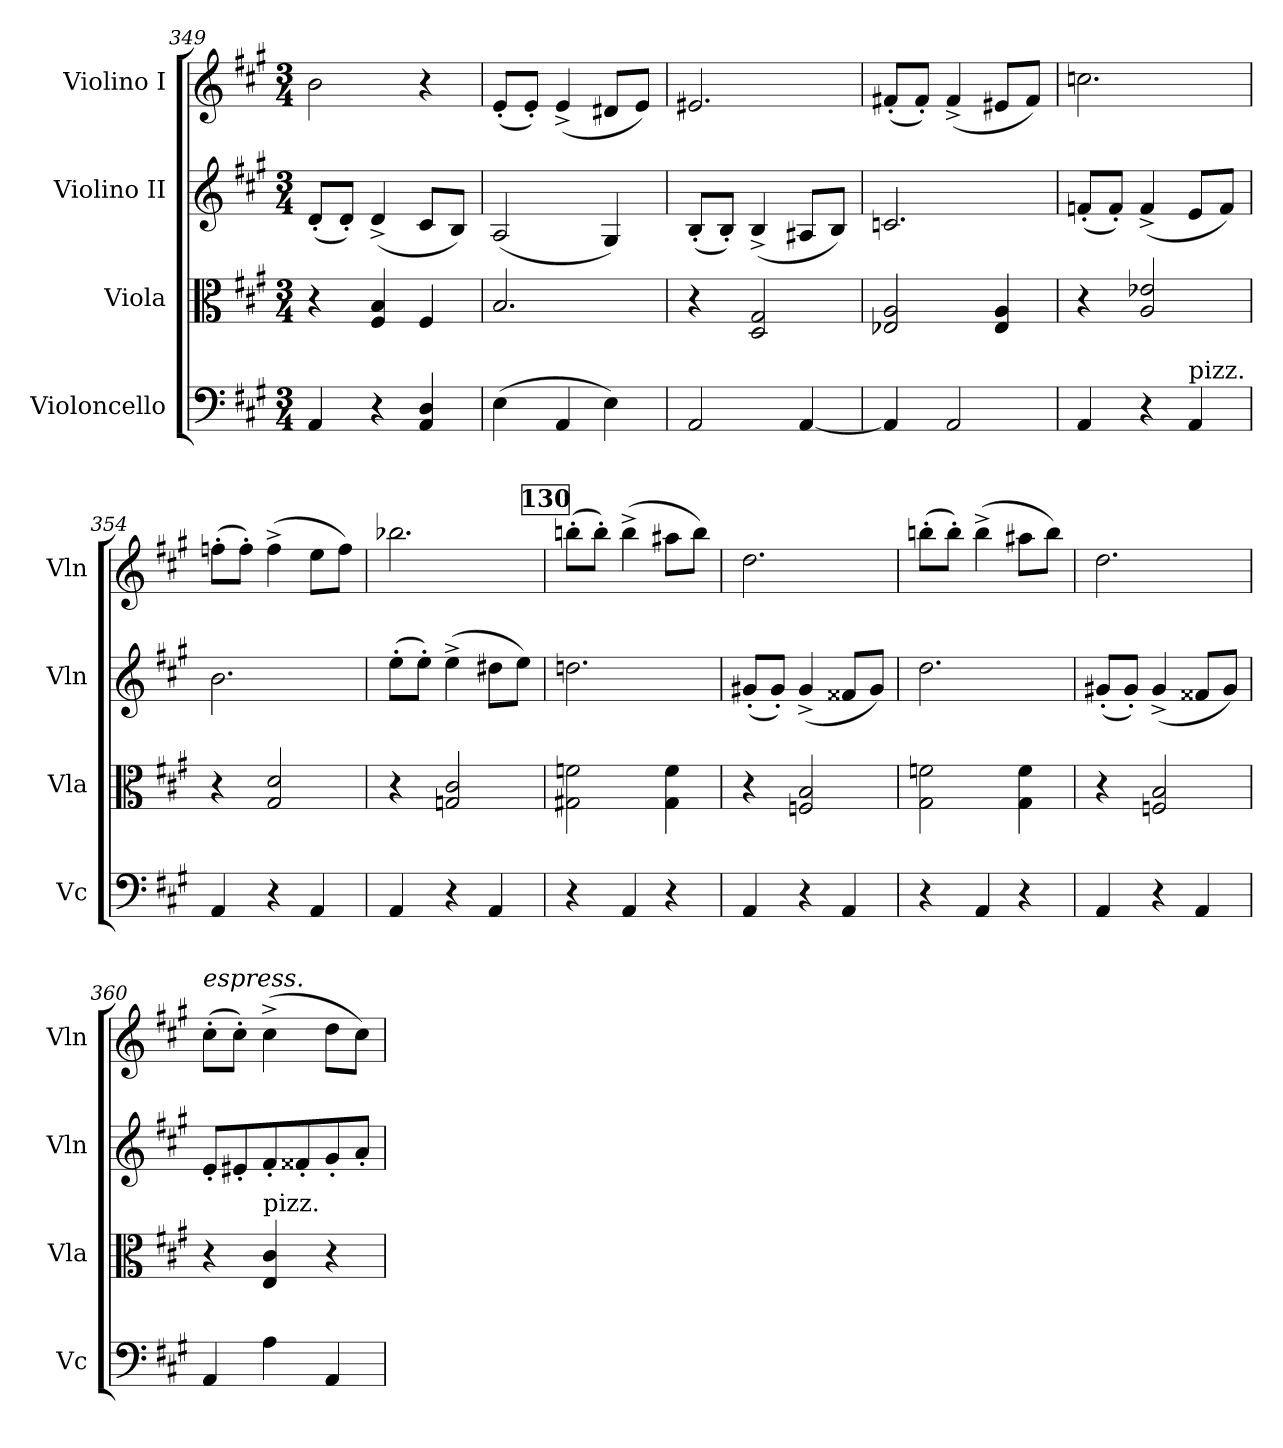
**kern	**kern	**kern	**kern
*part4	*part3	*part2	*part1
*staff4	*staff3	*staff2	*staff1
*I"Violoncello	*I"Viola	*I"Violino II	*I"Violino I
*I'Vc	*I'Vla	*I'Vln	*I'Vln
*clefF4	*clefC3	*clefG2	*clefG2
*k[f#c#g#]	*k[f#c#g#]	*k[f#c#g#]	*k[f#c#g#]
*M3/4	*M3/4	*M3/4	*M3/4
=349	=349	=349	=349
4AA/	4r	(8d'/L	2b\
.	.	8d'/J)	.
4r	4F#/ 4B/	(4d^/	.
4AA/ 4D/	4F#/	8c#/L	4r
.	.	8B/J)	.
=350	=350	=350	=350
(4E\	2.B/	(2A/	(8e'/L
.	.	.	8e'/J)
4AA/	.	.	(4e^/
4E\)	.	4G#/)	8d#X/L
.	.	.	8e/J)
=351	=351	=351	=351
2AA/	4r	(8B'/L	2.e#X/
.	.	8B'/J)	.
.	2D/ 2G#/	(4B^/	.
[4AA/	.	8A#X/L	.
.	.	8B/J)	.
=352	=352	=352	=352
4AA/]	2E-X/ 2A/	2.cn/	(8f#X'/L
.	.	.	8f#'/J)
2AA/	.	.	(4f#^/
.	4E-/ 4A/	.	8e#X/L
.	.	.	8f#/J)
=353	=353	=353	=353
4AA/	4r	(8fn'/L	2.ccn\
.	.	8f'/J)	.
4r	2A/ 2e-X/	(4f^/	.
!LO:TX:a:t=pizz.	!	!	!
4AA/	.	8e/L	.
.	.	8f/J)	.
=354	=354	=354	=354
4AA/	4r	2.b\	(8ffn'\L
.	.	.	8ff'\J)
4r	2G#/ 2d/	.	(4ff^\
4AA/	.	.	8ee\L
.	.	.	8ff\J)
!!LO:PB:g=z
=355	=355	=355	=355
4AA/	4r	(8ee'\L	2.bb-X\
.	.	8ee'\J)	.
4r	2Gn/ 2c#/	(4ee^\	.
4AA/	.	8dd#X\L	.
.	.	8ee\J)	.
!!LO:REH:place=s1:a:B:fs=14:t=130
=356	=356	=356	=356
4r	2G#X\ 2fn\	2.ddn\	(8bbn'\L
.	.	.	8bb'\J)
4AA/	.	.	(4bb^\
4r	4G#\ 4f\	.	8aa#X\L
.	.	.	8bb\J)
=357	=357	=357	=357
4AA/	4r	(8g#X'/L	2.dd\
.	.	8g#'/J)	.
4r	2Fn/ 2B/	(4g#^/	.
4AA/	.	8f##X/L	.
.	.	8g#/J)	.
=358	=358	=358	=358
4r	2G#\ 2fn\	2.dd\	(8bbn'\L
.	.	.	8bb'\J)
4AA/	.	.	(4bb^\
4r	4G#\ 4f\	.	8aa#X\L
.	.	.	8bb\J)
=359	=359	=359	=359
4AA/	4r	(8g#X'/L	2.dd\
.	.	8g#'/J)	.
4r	2Fn/ 2B/	(4g#^/	.
4AA/	.	8f##X/L	.
.	.	8g#/J)	.
=360	=360	=360	=360
!	!	!	!LO:TX:a:i:t=espress.
4AA/	4r	8e'/L	(8cc#'\L
.	.	8e#X'/	8cc#'\J)
!	!LO:TX:a:t=pizz.	!	!
4A\	4E/ 4c#/	8f#'/	(4cc#^\
.	.	8f##X'/	.
4AA/	4r	8g#'/	8dd\L
.	.	8a'/J	8cc#\J)
=	=	=	=
*-	*-	*-	*-
